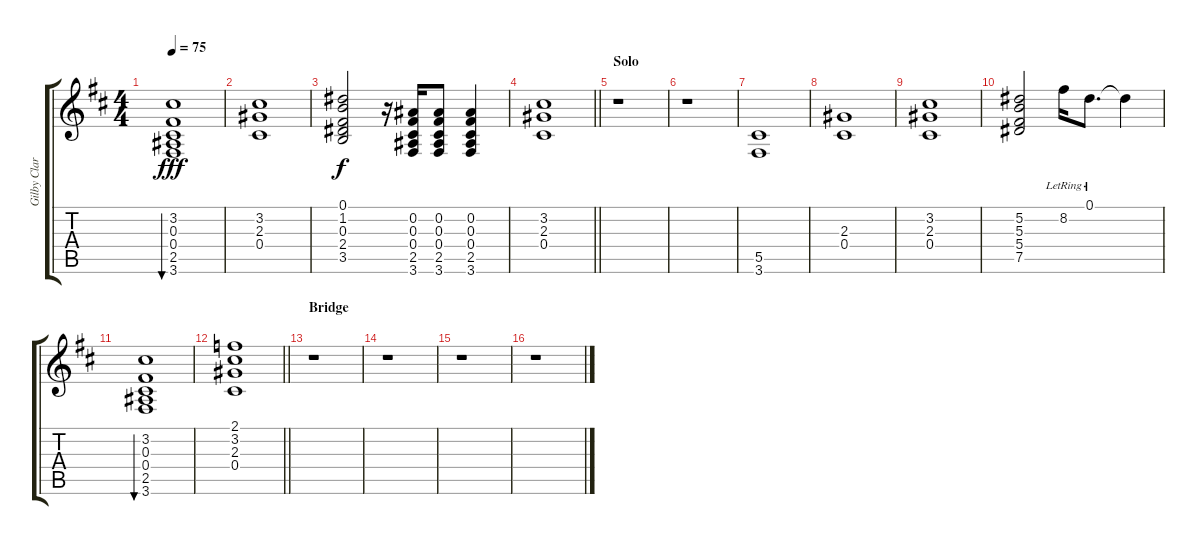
\track ("Gilby Clarke - Clean Tone" "Gilby Clar") {instrument electricguitarjazz}
\staff {score tabs}
\tuning (Eb4 Bb3 Gb3 Db3 Ab2 Eb2) {hide}
\ts (4 4)
\tempo 75
\clef g2
\ks d
(3.2 0.3 0.4 2.5 3.6).1{bu 120 dy fff} |
(3.2 2.3 0.4).1 |
(0.1 1.2 0.3 2.4 3.5).2{dy f} r.16 (0.2 0.3 0.4 2.5 3.6).16 (0.2 0.3 0.4 2.5 3.6).8 (0.2 0.3 0.4 2.5 3.6).4 |
\barLineRight lightlight
(3.2 2.3 0.4).1 |
\section ("" "Solo")
r.1 |
r.1 |
(5.5 3.6).1 |
(2.3 0.4).1 |
(3.2 2.3 0.4).1 |
(5.2 5.3 5.4 7.5).2 8.2{lr}.16 0.1{lr}.8{d} 0.1{t}.4 |
(3.2 0.3 0.4 2.5 3.6).1{bu 120} |
\barLineRight lightlight
(2.1 3.2 2.3 0.4).1 |
\section ("" "Bridge")
r.1 |
r.1 |
r.1 |
r.1
